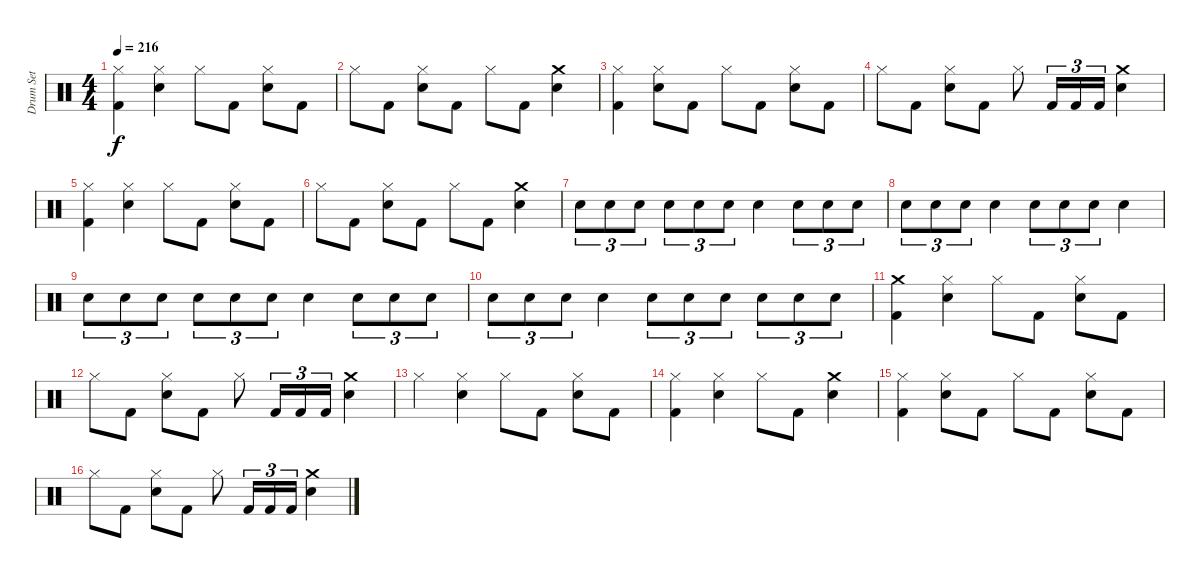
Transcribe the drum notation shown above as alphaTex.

\track ("Drum Set" "Drum Set") {instrument percussion}
\staff {score}
\articulation defaults
\ts (4 4)
\tempo 216
\clef neutral
\ks c
("Hi-Hat (closed)" "Kick (hit) 2").4{dy f} ("Hi-Hat (closed)" "Snare (hit) 2").4 "Hi-Hat (closed)".8 "Kick (hit) 2".8 ("Hi-Hat (closed)" "Snare (hit) 2").8 "Kick (hit) 2".8 |
"Hi-Hat (closed)".8 "Kick (hit) 2".8 ("Hi-Hat (closed)" "Snare (hit) 2").8 "Kick (hit) 2".8 "Hi-Hat (closed)".8 "Kick (hit) 2".8 ("Crash medium (hit)" "Snare (hit) 2").4 |
("Hi-Hat (closed)" "Kick (hit) 2").4 ("Hi-Hat (closed)" "Snare (hit) 2").8 "Kick (hit) 2".8 "Hi-Hat (closed)".8 "Kick (hit) 2".8 ("Hi-Hat (closed)" "Snare (hit) 2").8 "Kick (hit) 2".8 |
"Hi-Hat (closed)".8 "Kick (hit) 2".8 ("Hi-Hat (closed)" "Snare (hit) 2").8 "Kick (hit) 2".8 "Hi-Hat (closed)".8 "Kick (hit) 2".16{tu (3 2)} "Kick (hit) 2".16{tu (3 2)} "Kick (hit) 2".16{tu (3 2)} ("Crash medium (hit)" "Snare (hit) 2").4 |
("Hi-Hat (closed)" "Kick (hit) 2").4 ("Hi-Hat (closed)" "Snare (hit) 2").4 "Hi-Hat (closed)".8 "Kick (hit) 2".8 ("Hi-Hat (closed)" "Snare (hit) 2").8 "Kick (hit) 2".8 |
"Hi-Hat (closed)".8 "Kick (hit) 2".8 ("Hi-Hat (closed)" "Snare (hit) 2").8 "Kick (hit) 2".8 "Hi-Hat (closed)".8 "Kick (hit) 2".8 ("Crash medium (hit)" "Snare (hit) 2").4 |
"Snare (hit) 2".8{tu (3 2)} "Snare (hit) 2".8{tu (3 2)} "Snare (hit) 2".8{tu (3 2)} "Snare (hit) 2".8{tu (3 2)} "Snare (hit) 2".8{tu (3 2)} "Snare (hit) 2".8{tu (3 2)} "Snare (hit) 2".4 "Snare (hit) 2".8{tu (3 2)} "Snare (hit) 2".8{tu (3 2)} "Snare (hit) 2".8{tu (3 2)} |
"Snare (hit) 2".8{tu (3 2)} "Snare (hit) 2".8{tu (3 2)} "Snare (hit) 2".8{tu (3 2)} "Snare (hit) 2".4 "Snare (hit) 2".8{tu (3 2)} "Snare (hit) 2".8{tu (3 2)} "Snare (hit) 2".8{tu (3 2)} "Snare (hit) 2".4 |
"Snare (hit) 2".8{tu (3 2)} "Snare (hit) 2".8{tu (3 2)} "Snare (hit) 2".8{tu (3 2)} "Snare (hit) 2".8{tu (3 2)} "Snare (hit) 2".8{tu (3 2)} "Snare (hit) 2".8{tu (3 2)} "Snare (hit) 2".4 "Snare (hit) 2".8{tu (3 2)} "Snare (hit) 2".8{tu (3 2)} "Snare (hit) 2".8{tu (3 2)} |
"Snare (hit) 2".8{tu (3 2)} "Snare (hit) 2".8{tu (3 2)} "Snare (hit) 2".8{tu (3 2)} "Snare (hit) 2".4 "Snare (hit) 2".8{tu (3 2)} "Snare (hit) 2".8{tu (3 2)} "Snare (hit) 2".8{tu (3 2)} "Snare (hit) 2".8{tu (3 2)} "Snare (hit) 2".8{tu (3 2)} "Snare (hit) 2".8{tu (3 2)} |
("Crash medium (hit)" "Kick (hit) 2").4 ("Hi-Hat (closed)" "Snare (hit) 2").4 "Hi-Hat (closed)".8 "Kick (hit) 2".8 ("Hi-Hat (closed)" "Snare (hit) 2").8 "Kick (hit) 2".8 |
"Hi-Hat (closed)".8 "Kick (hit) 2".8 ("Hi-Hat (closed)" "Snare (hit) 2").8 "Kick (hit) 2".8 "Hi-Hat (closed)".8 "Kick (hit) 2".16{tu (3 2)} "Kick (hit) 2".16{tu (3 2)} "Kick (hit) 2".16{tu (3 2)} ("Crash medium (hit)" "Snare (hit) 2").4 |
"Hi-Hat (closed)".4 ("Hi-Hat (closed)" "Snare (hit) 2").4 "Hi-Hat (closed)".8 "Kick (hit) 2".8 ("Hi-Hat (closed)" "Snare (hit) 2").8 "Kick (hit) 2".8 |
("Hi-Hat (closed)" "Kick (hit) 2").4 ("Hi-Hat (closed)" "Snare (hit) 2").4 "Hi-Hat (closed)".8 "Kick (hit) 2".8 ("Crash medium (hit)" "Snare (hit) 2").4 |
("Hi-Hat (closed)" "Kick (hit) 2").4 ("Hi-Hat (closed)" "Snare (hit) 2").8 "Kick (hit) 2".8 "Hi-Hat (closed)".8 "Kick (hit) 2".8 ("Hi-Hat (closed)" "Snare (hit) 2").8 "Kick (hit) 2".8 |
"Hi-Hat (closed)".8 "Kick (hit) 2".8 ("Hi-Hat (closed)" "Snare (hit) 2").8 "Kick (hit) 2".8 "Hi-Hat (closed)".8 "Kick (hit) 2".16{tu (3 2)} "Kick (hit) 2".16{tu (3 2)} "Kick (hit) 2".16{tu (3 2)} ("Crash medium (hit)" "Snare (hit) 2").4
